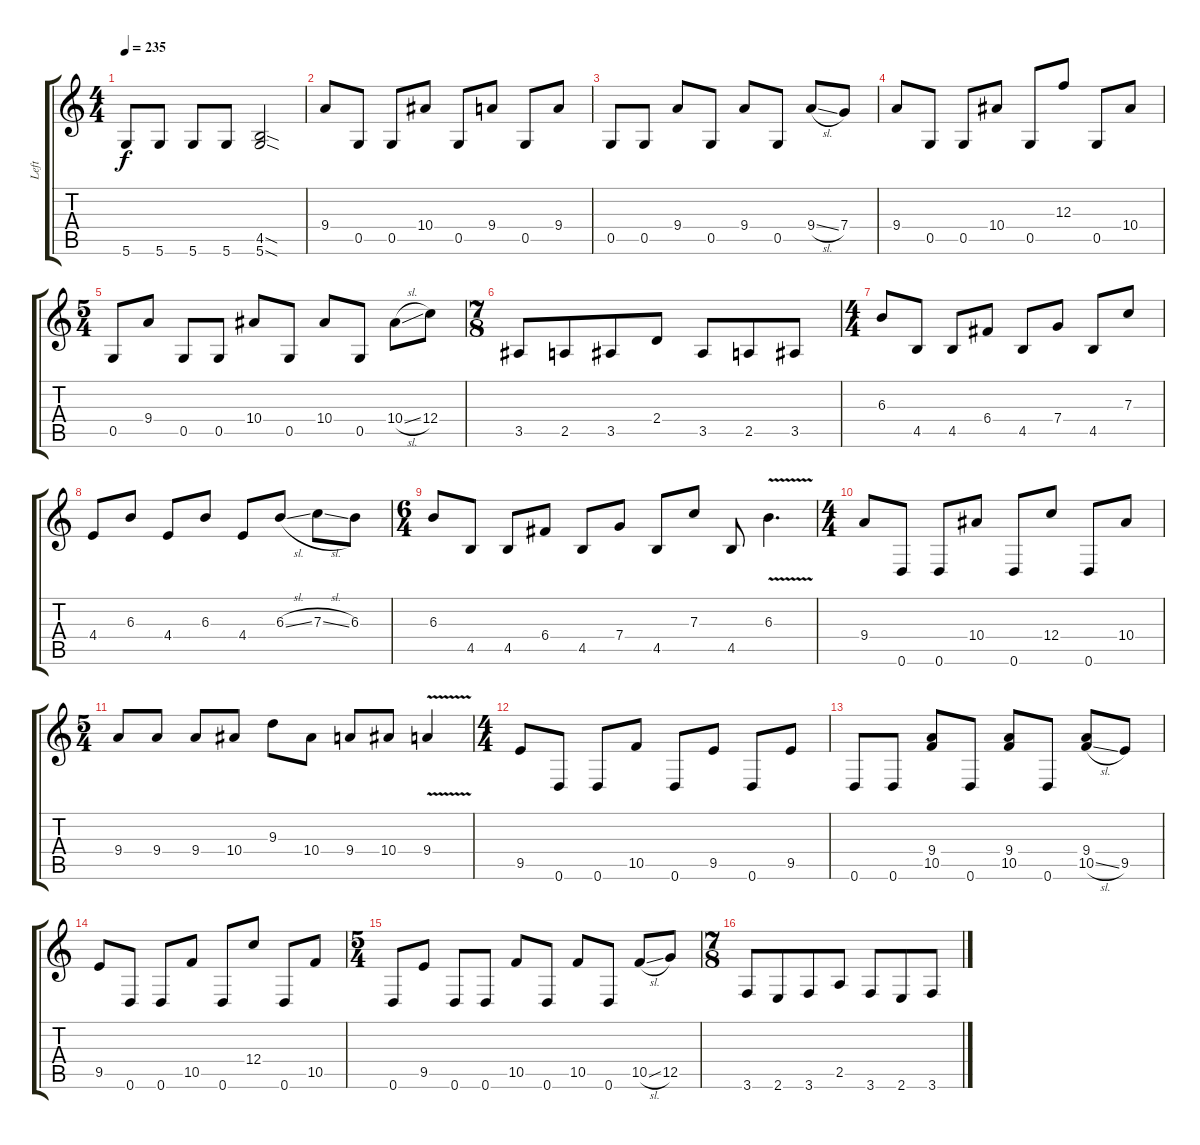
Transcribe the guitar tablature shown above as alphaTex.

\track ("Left" "Left") {instrument distortionguitar}
\staff {score tabs}
\tuning (D4 A3 F3 C3 G2 D2) {hide}
\ts (4 4)
\tempo 235
\clef g2
\ks c
5.6.8{dy f} 5.6.8 5.6.8 5.6.8 (4.5{sod} 5.6{sod}).2 |
9.4.8 0.5.8 0.5.8 10.4.8 0.5.8 9.4.8 0.5.8 9.4.8 |
0.5.8 0.5.8 9.4.8 0.5.8 9.4.8 0.5.8 9.4{sl}.8 7.4.8 |
9.4.8 0.5.8 0.5.8 10.4.8 0.5.8 12.3.8 0.5.8 10.4.8 |
\ts (5 4)
0.5.8 9.4.8 0.5.8 0.5.8 10.4.8 0.5.8 10.4.8 0.5.8 10.4{sl}.8 12.4.8 |
\ts (7 8)
3.5.8 2.5.8 3.5.8 2.4.8 3.5.8 2.5.8 3.5.8 |
\ts (4 4)
6.3.8 4.5.8 4.5.8 6.4.8 4.5.8 7.4.8 4.5.8 7.3.8 |
4.4.8 6.3.8 4.4.8 6.3.8 4.4.8 6.3{sl}.8 7.3{sl}.8 6.3.8 |
\ts (6 4)
6.3.8 4.5.8 4.5.8 6.4.8 4.5.8 7.4.8 4.5.8 7.3.8 4.5.8 6.3{v}.4{d} |
\ts (4 4)
9.4.8 0.6.8 0.6.8 10.4.8 0.6.8 12.4.8 0.6.8 10.4.8 |
\ts (5 4)
9.4.8 9.4.8 9.4.8 10.4.8 9.3.8 10.4.8 9.4.8 10.4.8 9.4{v}.4 |
\ts (4 4)
9.5.8 0.6.8 0.6.8 10.5.8 0.6.8 9.5.8 0.6.8 9.5.8 |
0.6.8 0.6.8 (9.4 10.5).8 0.6.8 (9.4 10.5).8 0.6.8 (9.4 10.5{sl}).8 9.5.8 |
9.5.8 0.6.8 0.6.8 10.5.8 0.6.8 12.4.8 0.6.8 10.5.8 |
\ts (5 4)
0.6.8 9.5.8 0.6.8 0.6.8 10.5.8 0.6.8 10.5.8 0.6.8 10.5{sl}.8 12.5.8 |
\ts (7 8)
3.6.8 2.6.8 3.6.8 2.5.8 3.6.8 2.6.8 3.6.8
